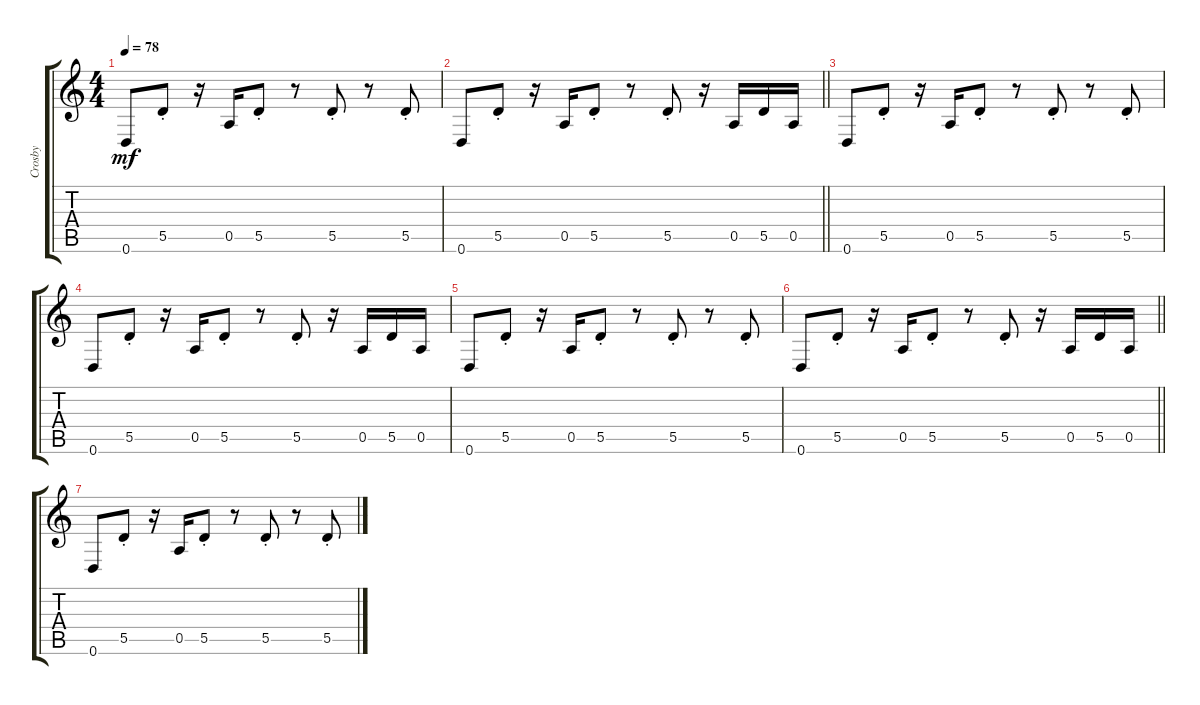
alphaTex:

\track ("Crosby" "Crosby") {instrument electricguitarclean}
\staff {score tabs}
\tuning (D4 B3 G3 D3 A2 D2) {hide}
\ts (4 4)
\tempo 78
\clef g2
\ks c
0.6.8{dy mf} 5.5{st}.8 r.16 0.5.16 5.5{st}.8 r.8 5.5{st}.8 r.8 5.5{st}.8 |
\barLineRight lightlight
0.6.8 5.5{st}.8 r.16 0.5.16 5.5{st}.8 r.8 5.5{st}.8 r.16 0.5.16 5.5.16 0.5.16 |
0.6.8 5.5{st}.8 r.16 0.5.16 5.5{st}.8 r.8 5.5{st}.8 r.8 5.5{st}.8 |
0.6.8 5.5{st}.8 r.16 0.5.16 5.5{st}.8 r.8 5.5{st}.8 r.16 0.5.16 5.5.16 0.5.16 |
0.6.8 5.5{st}.8 r.16 0.5.16 5.5{st}.8 r.8 5.5{st}.8 r.8 5.5{st}.8 |
\barLineRight lightlight
0.6.8 5.5{st}.8 r.16 0.5.16 5.5{st}.8 r.8 5.5{st}.8 r.16 0.5.16 5.5.16 0.5.16 |
0.6.8 5.5{st}.8 r.16 0.5.16 5.5{st}.8 r.8 5.5{st}.8 r.8 5.5{st}.8
